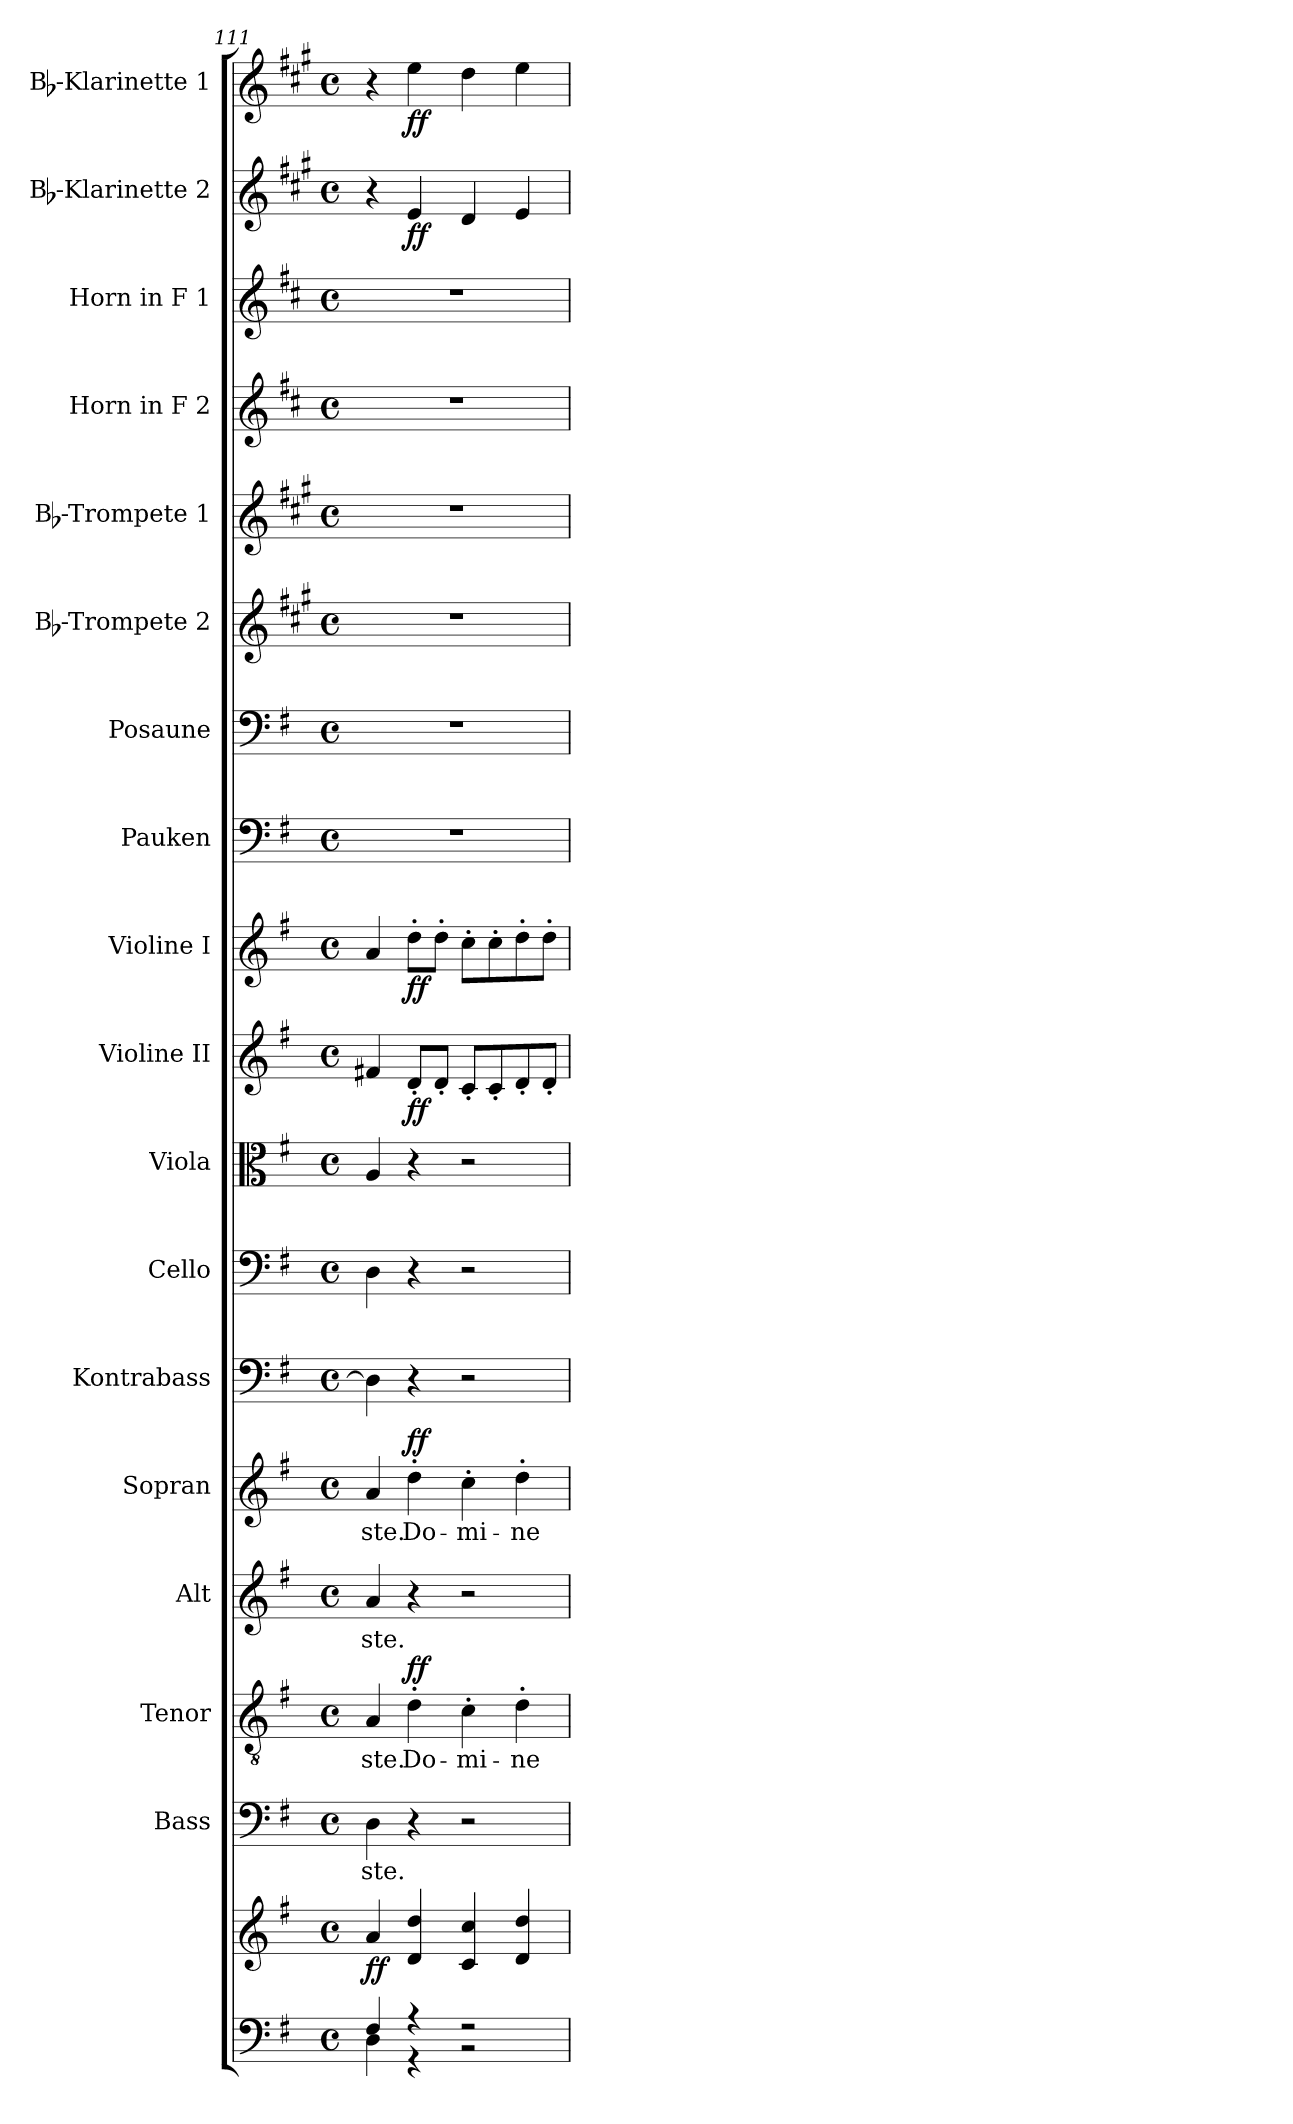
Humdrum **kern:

**kern	**kern	**dynam	**kern	**text	**kern	**text	**dynam	**kern	**text	**kern	**text	**dynam	**kern	**kern	**kern	**kern	**dynam	**kern	**dynam	**kern	**kern	**kern	**kern	**kern	**kern	**kern	**dynam	**kern	**dynam
*part18	*part18	*part18	*part17	*part17	*part16	*part16	*part16	*part15	*part15	*part14	*part14	*part14	*part13	*part12	*part11	*part10	*part10	*part9	*part9	*part8	*part7	*part6	*part5	*part4	*part3	*part2	*part2	*part1	*part1
*staff19	*staff18	*staff18/19	*staff17	*staff17	*staff16	*staff16	*staff16	*staff15	*staff15	*staff14	*staff14	*staff14	*staff13	*staff12	*staff11	*staff10	*staff10	*staff9	*staff9	*staff8	*staff7	*staff6	*staff5	*staff4	*staff3	*staff2	*staff2	*staff1	*staff1
*	*	*	*I"Bass	*	*I"Tenor	*	*	*I"Alt	*	*I"Sopran	*	*	*I"Kontrabass	*I"Cello	*I"Viola	*I"Violine II	*	*I"Violine I	*	*I"Pauken	*I"Posaune	*I"Bb-Trompete 2	*I"Bb-Trompete 1	*I"Horn in F 2	*I"Horn in F 1	*I"Bb-Klarinette 2	*	*I"Bb-Klarinette 1	*
*	*	*	*I'B.	*	*I'T.	*	*	*I'A.	*	*I'S.	*	*	*I'Kb.	*	*I'Vla.	*I'Vl. II	*	*I'Vl. I	*	*I'Pk.	*I'Pos.	*I'Bb Trp. 2	*I'Bb Trp. 1	*	*	*I'Bb Kl. 2	*	*I'Bb Kl. 1	*
*clefF4	*clefG2	*	*clefF4	*	*clefGv2	*	*	*clefG2	*	*clefG2	*	*	*clefF4	*clefF4	*clefC3	*clefG2	*	*clefG2	*	*clefF4	*clefF4	*clefG2	*clefG2	*clefG2	*clefG2	*clefG2	*	*clefG2	*
*	*	*	*	*	*	*	*	*	*	*	*	*	*ITrd7c12	*	*	*	*	*	*	*	*	*ITrd1c2	*ITrd1c2	*ITrd4c7	*ITrd4c7	*ITrd1c2	*	*ITrd1c2	*
*k[f#]	*k[f#]	*	*k[f#]	*	*k[f#]	*	*	*k[f#]	*	*k[f#]	*	*	*k[f#]	*k[f#]	*k[f#]	*k[f#]	*	*k[f#]	*	*k[f#]	*k[f#]	*k[f#]	*k[f#]	*k[f#]	*k[f#]	*k[f#]	*	*k[f#]	*
*G:	*G:	*	*G:	*	*G:	*	*	*G:	*	*G:	*	*	*G:	*G:	*G:	*G:	*	*G:	*	*G:	*G:	*G:	*G:	*G:	*G:	*G:	*	*G:	*
*M4/4	*M4/4	*	*M4/4	*	*M4/4	*	*	*M4/4	*	*M4/4	*	*	*M4/4	*M4/4	*M4/4	*M4/4	*	*M4/4	*	*M4/4	*M4/4	*M4/4	*M4/4	*M4/4	*M4/4	*M4/4	*	*M4/4	*
*met(c)	*met(c)	*	*met(c)	*	*met(c)	*	*	*met(c)	*	*met(c)	*	*	*met(c)	*met(c)	*met(c)	*met(c)	*	*met(c)	*	*met(c)	*met(c)	*met(c)	*met(c)	*met(c)	*met(c)	*met(c)	*	*met(c)	*
=111	=111	=111	=111	=111	=111	=111	=111	=111	=111	=111	=111	=111	=111	=111	=111	=111	=111	=111	=111	=111	=111	=111	=111	=111	=111	=111	=111	=111	=111
*^	*	*	*	*	*	*	*	*	*	*	*	*	*	*	*	*	*	*	*	*	*	*	*	*	*	*	*	*	*
!	!	!	!LO:DY:b	!	!LO:LY:b	!	!LO:LY:b	!	!	!LO:LY:b	!	!LO:LY:b	!	!	!	!	!	!	!	!	!	!	!	!	!	!	!	!	!	!
4F#/	4D\	4a/	ff	4D\	-ste.	4A/	-ste.	.	4a/	-ste.	4a/	-ste.	.	4DD\]	4D\	4A/	4f#X/	.	4a/	.	1r	1r	1r	1r	1r	1r	4r	.	4r	.
!	!	!	!	!	!	!	!LO:LY:b	!LO:DY:a	!	!	!	!LO:LY:b	!LO:DY:a	!	!	!	!	!LO:DY:b	!	!LO:DY:b	!	!	!	!	!	!	!	!LO:DY:b	!	!LO:DY:b
4r	4r	4d/ 4dd/	.	4r	.	4d'>\	Do-	ff	4r	.	4dd'>\	Do-	ff	4r	4r	4r	8d'</L	ff	8dd'>\L	ff	.	.	.	.	.	.	4d/	ff	4dd\	ff
.	.	.	.	.	.	.	.	.	.	.	.	.	.	.	.	.	8d'</J	.	8dd'>\J	.	.	.	.	.	.	.	.	.	.	.
!	!	!	!	!	!	!	!LO:LY:b	!	!	!	!	!LO:LY:b	!	!	!	!	!	!	!	!	!	!	!	!	!	!	!	!	!	!
2r	2r	4c/ 4cc/	.	2r	.	4c'>\	-mi-	.	2r	.	4cc'>\	-mi-	.	2r	2r	2r	8c'</L	.	8cc'>\L	.	.	.	.	.	.	.	4c/	.	4cc\	.
.	.	.	.	.	.	.	.	.	.	.	.	.	.	.	.	.	8c'</	.	8cc'>\	.	.	.	.	.	.	.	.	.	.	.
!	!	!	!	!	!	!	!LO:LY:b	!	!	!	!	!LO:LY:b	!	!	!	!	!	!	!	!	!	!	!	!	!	!	!	!	!	!
.	.	4d/ 4dd/	.	.	.	4d'>\	-ne	.	.	.	4dd'>\	-ne	.	.	.	.	8d'</	.	8dd'>\	.	.	.	.	.	.	.	4d/	.	4dd\	.
.	.	.	.	.	.	.	.	.	.	.	.	.	.	.	.	.	8d'</J	.	8dd'>\J	.	.	.	.	.	.	.	.	.	.	.
*v	*v	*	*	*	*	*	*	*	*	*	*	*	*	*	*	*	*	*	*	*	*	*	*	*	*	*	*	*	*	*
=	=	=	=	=	=	=	=	=	=	=	=	=	=	=	=	=	=	=	=	=	=	=	=	=	=	=	=	=	=
*-	*-	*-	*-	*-	*-	*-	*-	*-	*-	*-	*-	*-	*-	*-	*-	*-	*-	*-	*-	*-	*-	*-	*-	*-	*-	*-	*-	*-	*-
